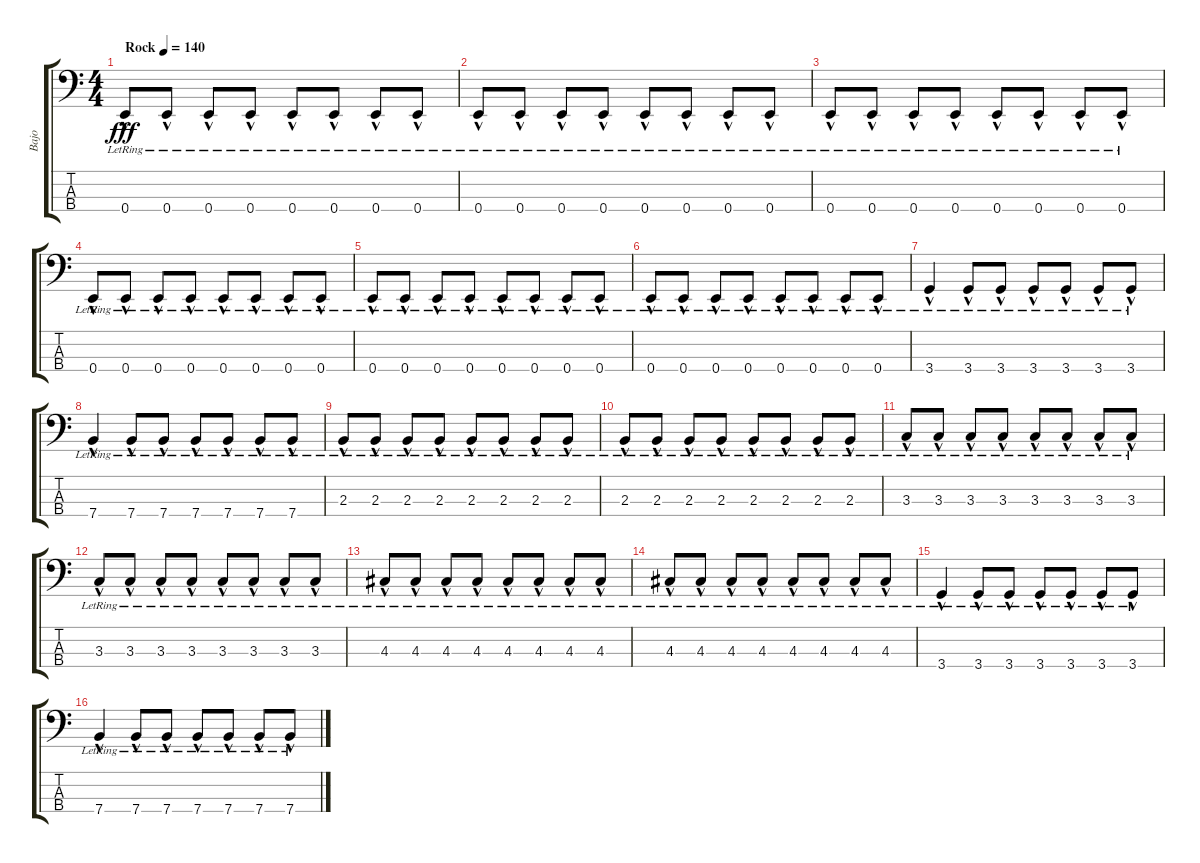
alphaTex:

\track ("Bajo" "Bajo") {instrument electricbasspick}
\staff {score tabs}
\tuning (G2 D2 A1 E1) {hide}
\ts (4 4)
\tempo (140 "Rock")
\clef f4
\ks c
0.4{hac lr}.8{dy fff instrument electricbasspick} 0.4{hac lr}.8 0.4{hac lr}.8 0.4{hac lr}.8 0.4{hac lr}.8 0.4{hac lr}.8 0.4{hac lr}.8 0.4{hac lr}.8 |
0.4{hac lr}.8 0.4{hac lr}.8 0.4{hac lr}.8 0.4{hac lr}.8 0.4{hac lr}.8 0.4{hac lr}.8 0.4{hac lr}.8 0.4{hac lr}.8 |
0.4{hac lr}.8 0.4{hac lr}.8 0.4{hac lr}.8 0.4{hac lr}.8 0.4{hac lr}.8 0.4{hac lr}.8 0.4{hac lr}.8 0.4{hac lr}.8 |
0.4{hac lr}.8 0.4{hac lr}.8 0.4{hac lr}.8 0.4{hac lr}.8 0.4{hac lr}.8 0.4{hac lr}.8 0.4{hac lr}.8 0.4{hac lr}.8 |
0.4{hac lr}.8 0.4{hac lr}.8 0.4{hac lr}.8 0.4{hac lr}.8 0.4{hac lr}.8 0.4{hac lr}.8 0.4{hac lr}.8 0.4{hac lr}.8 |
0.4{hac lr}.8 0.4{hac lr}.8 0.4{hac lr}.8 0.4{hac lr}.8 0.4{hac lr}.8 0.4{hac lr}.8 0.4{hac lr}.8 0.4{hac lr}.8 |
3.4{hac lr}.4 3.4{hac lr}.8 3.4{hac lr}.8 3.4{hac lr}.8 3.4{hac lr}.8 3.4{hac lr}.8 3.4{hac lr}.8 |
7.4{hac lr}.4 7.4{hac lr}.8 7.4{hac lr}.8 7.4{hac lr}.8 7.4{hac lr}.8 7.4{hac lr}.8 7.4{hac lr}.8 |
2.3{hac lr}.8 2.3{hac lr}.8 2.3{hac lr}.8 2.3{hac lr}.8 2.3{hac lr}.8 2.3{hac lr}.8 2.3{hac lr}.8 2.3{hac lr}.8 |
2.3{hac lr}.8 2.3{hac lr}.8 2.3{hac lr}.8 2.3{hac lr}.8 2.3{hac lr}.8 2.3{hac lr}.8 2.3{hac lr}.8 2.3{hac lr}.8 |
3.3{hac lr}.8 3.3{hac lr}.8 3.3{hac lr}.8 3.3{hac lr}.8 3.3{hac lr}.8 3.3{hac lr}.8 3.3{hac lr}.8 3.3{hac lr}.8 |
3.3{hac lr}.8 3.3{hac lr}.8 3.3{hac lr}.8 3.3{hac lr}.8 3.3{hac lr}.8 3.3{hac lr}.8 3.3{hac lr}.8 3.3{hac lr}.8 |
4.3{hac lr}.8 4.3{hac lr}.8 4.3{hac lr}.8 4.3{hac lr}.8 4.3{hac lr}.8 4.3{hac lr}.8 4.3{hac lr}.8 4.3{hac lr}.8 |
4.3{hac lr}.8 4.3{hac lr}.8 4.3{hac lr}.8 4.3{hac lr}.8 4.3{hac lr}.8 4.3{hac lr}.8 4.3{hac lr}.8 4.3{hac lr}.8 |
3.4{hac lr}.4 3.4{hac lr}.8 3.4{hac lr}.8 3.4{hac lr}.8 3.4{hac lr}.8 3.4{hac lr}.8 3.4{hac lr}.8 |
7.4{hac lr}.4 7.4{hac lr}.8 7.4{hac lr}.8 7.4{hac lr}.8 7.4{hac lr}.8 7.4{hac lr}.8 7.4{hac lr}.8
